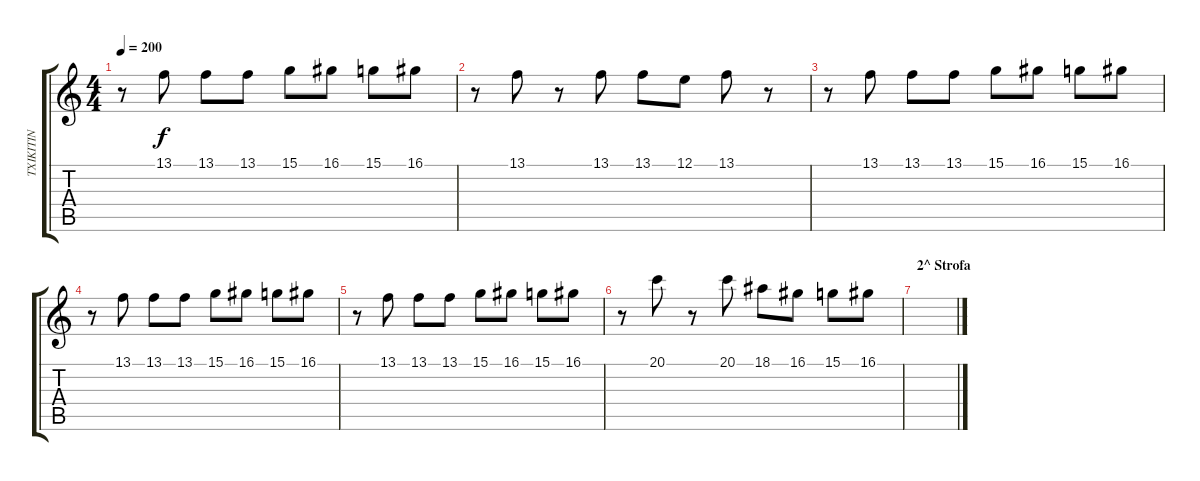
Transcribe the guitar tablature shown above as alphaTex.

\track ("TXIKITIN" "TXIKITIN") {instrument trumpet}
\staff {score tabs}
\tuning (E4 B3 G3 D3 A2 E2) {hide}
\ts (4 4)
\tempo 200
\clef g2
\ks c
r.8{dy f} 13.1.8 13.1.8 13.1.8 15.1.8 16.1.8 15.1.8 16.1.8 |
r.8 13.1.8 r.8 13.1.8 13.1.8 12.1.8 13.1.8 r.8 |
r.8 13.1.8 13.1.8 13.1.8 15.1.8 16.1.8 15.1.8 16.1.8 |
r.8 13.1.8 13.1.8 13.1.8 15.1.8 16.1.8 15.1.8 16.1.8 |
r.8 13.1.8 13.1.8 13.1.8 15.1.8 16.1.8 15.1.8 16.1.8 |
r.8 20.1.8 r.8 20.1.8 18.1.8 16.1.8 15.1.8 16.1.8 |
\section ("" "2^ Strofa")
